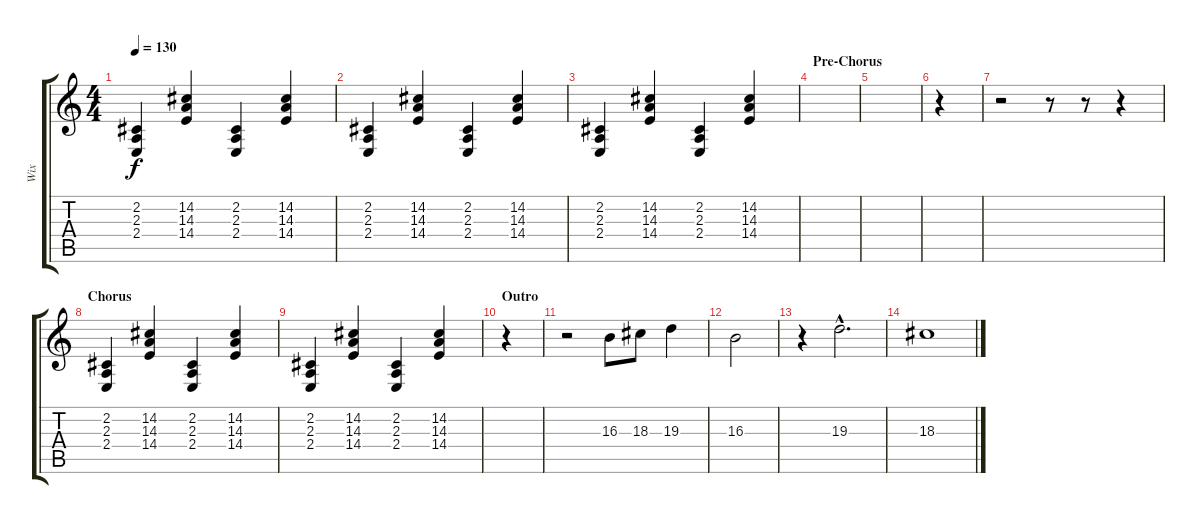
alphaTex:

\track ("Wix" "Wix") {instrument drawbarorgan}
\staff {score tabs}
\tuning (E4 B3 G3 D3 A2 E2) {hide}
\ts (4 4)
\tempo 130
\clef g2
\ks c
(2.2 2.3 2.4).4{dy f} (14.2 14.3 14.4).4 (2.2 2.3 2.4).4 (14.2 14.3 14.4).4 |
(2.2 2.3 2.4).4 (14.2 14.3 14.4).4 (2.2 2.3 2.4).4 (14.2 14.3 14.4).4 |
(2.2 2.3 2.4).4 (14.2 14.3 14.4).4 (2.2 2.3 2.4).4 (14.2 14.3 14.4).4 |
\section ("" "Pre-Chorus")
|
|
r.4 |
r.2 r.8 r.8 r.4 |
\section ("" "Chorus")
(2.2 2.3 2.4).4 (14.2 14.3 14.4).4 (2.2 2.3 2.4).4 (14.2 14.3 14.4).4 |
(2.2 2.3 2.4).4 (14.2 14.3 14.4).4 (2.2 2.3 2.4).4 (14.2 14.3 14.4).4 |
\section ("" "Outro")
r.4 |
r.2 16.3.8 18.3.8 19.3.4 |
16.3.2 |
r.4 19.3{hac}.2{d} |
18.3.1
